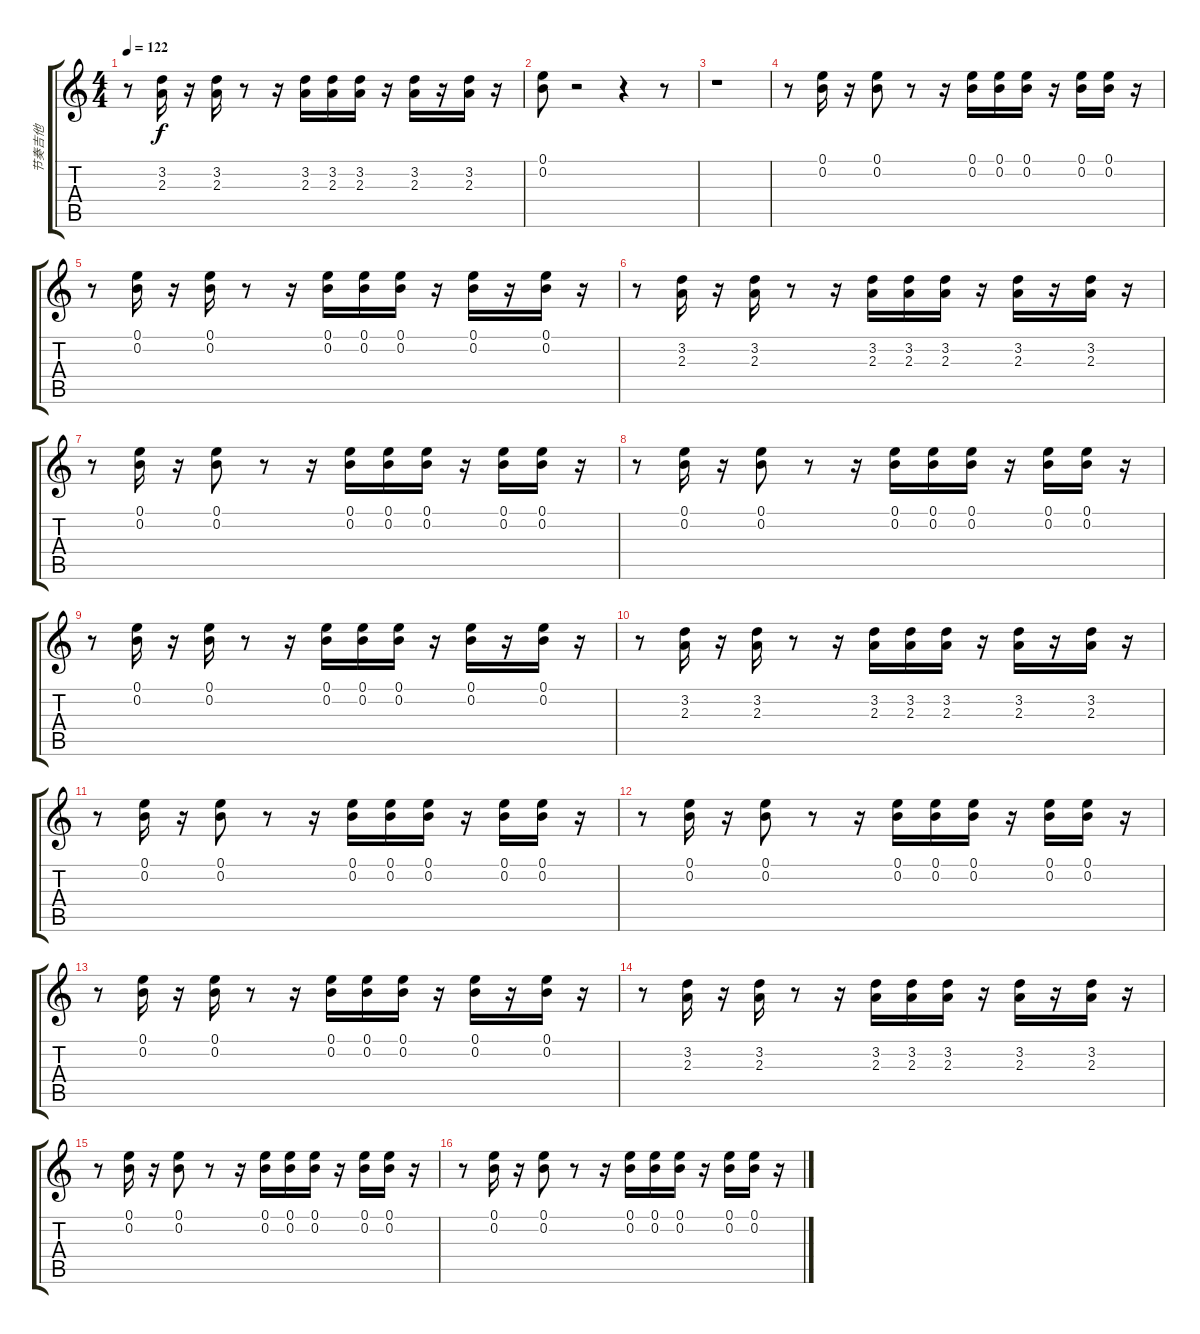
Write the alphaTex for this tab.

\track ("节奏吉他" "节奏吉他") {instrument distortionguitar}
\staff {score tabs}
\tuning (E4 B3 G3 D3 A2 E2) {hide}
\ts (4 4)
\tempo 122
\clef g2
\ks c
r.8{dy f} (3.2 2.3).16 r.16 (3.2 2.3).16 r.8 r.16 (3.2 2.3).16 (3.2 2.3).16 (3.2 2.3).16 r.16 (3.2 2.3).16 r.16 (3.2 2.3).16 r.16 |
(0.1 0.2).8 r.2 r.4 r.8 |
r.1 |
r.8 (0.1 0.2).16 r.16 (0.1 0.2).8 r.8 r.16 (0.1 0.2).16 (0.1 0.2).16 (0.1 0.2).16 r.16 (0.1 0.2).16 (0.1 0.2).16 r.16 |
r.8 (0.1 0.2).16 r.16 (0.1 0.2).16 r.8 r.16 (0.1 0.2).16 (0.1 0.2).16 (0.1 0.2).16 r.16 (0.1 0.2).16 r.16 (0.1 0.2).16 r.16 |
r.8 (3.2 2.3).16 r.16 (3.2 2.3).16 r.8 r.16 (3.2 2.3).16 (3.2 2.3).16 (3.2 2.3).16 r.16 (3.2 2.3).16 r.16 (3.2 2.3).16 r.16 |
r.8 (0.1 0.2).16 r.16 (0.1 0.2).8 r.8 r.16 (0.1 0.2).16 (0.1 0.2).16 (0.1 0.2).16 r.16 (0.1 0.2).16 (0.1 0.2).16 r.16 |
r.8 (0.1 0.2).16 r.16 (0.1 0.2).8 r.8 r.16 (0.1 0.2).16 (0.1 0.2).16 (0.1 0.2).16 r.16 (0.1 0.2).16 (0.1 0.2).16 r.16 |
r.8 (0.1 0.2).16 r.16 (0.1 0.2).16 r.8 r.16 (0.1 0.2).16 (0.1 0.2).16 (0.1 0.2).16 r.16 (0.1 0.2).16 r.16 (0.1 0.2).16 r.16 |
r.8 (3.2 2.3).16 r.16 (3.2 2.3).16 r.8 r.16 (3.2 2.3).16 (3.2 2.3).16 (3.2 2.3).16 r.16 (3.2 2.3).16 r.16 (3.2 2.3).16 r.16 |
r.8 (0.1 0.2).16 r.16 (0.1 0.2).8 r.8 r.16 (0.1 0.2).16 (0.1 0.2).16 (0.1 0.2).16 r.16 (0.1 0.2).16 (0.1 0.2).16 r.16 |
r.8 (0.1 0.2).16 r.16 (0.1 0.2).8 r.8 r.16 (0.1 0.2).16 (0.1 0.2).16 (0.1 0.2).16 r.16 (0.1 0.2).16 (0.1 0.2).16 r.16 |
r.8 (0.1 0.2).16 r.16 (0.1 0.2).16 r.8 r.16 (0.1 0.2).16 (0.1 0.2).16 (0.1 0.2).16 r.16 (0.1 0.2).16 r.16 (0.1 0.2).16 r.16 |
r.8 (3.2 2.3).16 r.16 (3.2 2.3).16 r.8 r.16 (3.2 2.3).16 (3.2 2.3).16 (3.2 2.3).16 r.16 (3.2 2.3).16 r.16 (3.2 2.3).16 r.16 |
r.8 (0.1 0.2).16 r.16 (0.1 0.2).8 r.8 r.16 (0.1 0.2).16 (0.1 0.2).16 (0.1 0.2).16 r.16 (0.1 0.2).16 (0.1 0.2).16 r.16 |
r.8 (0.1 0.2).16 r.16 (0.1 0.2).8 r.8 r.16 (0.1 0.2).16 (0.1 0.2).16 (0.1 0.2).16 r.16 (0.1 0.2).16 (0.1 0.2).16 r.16
